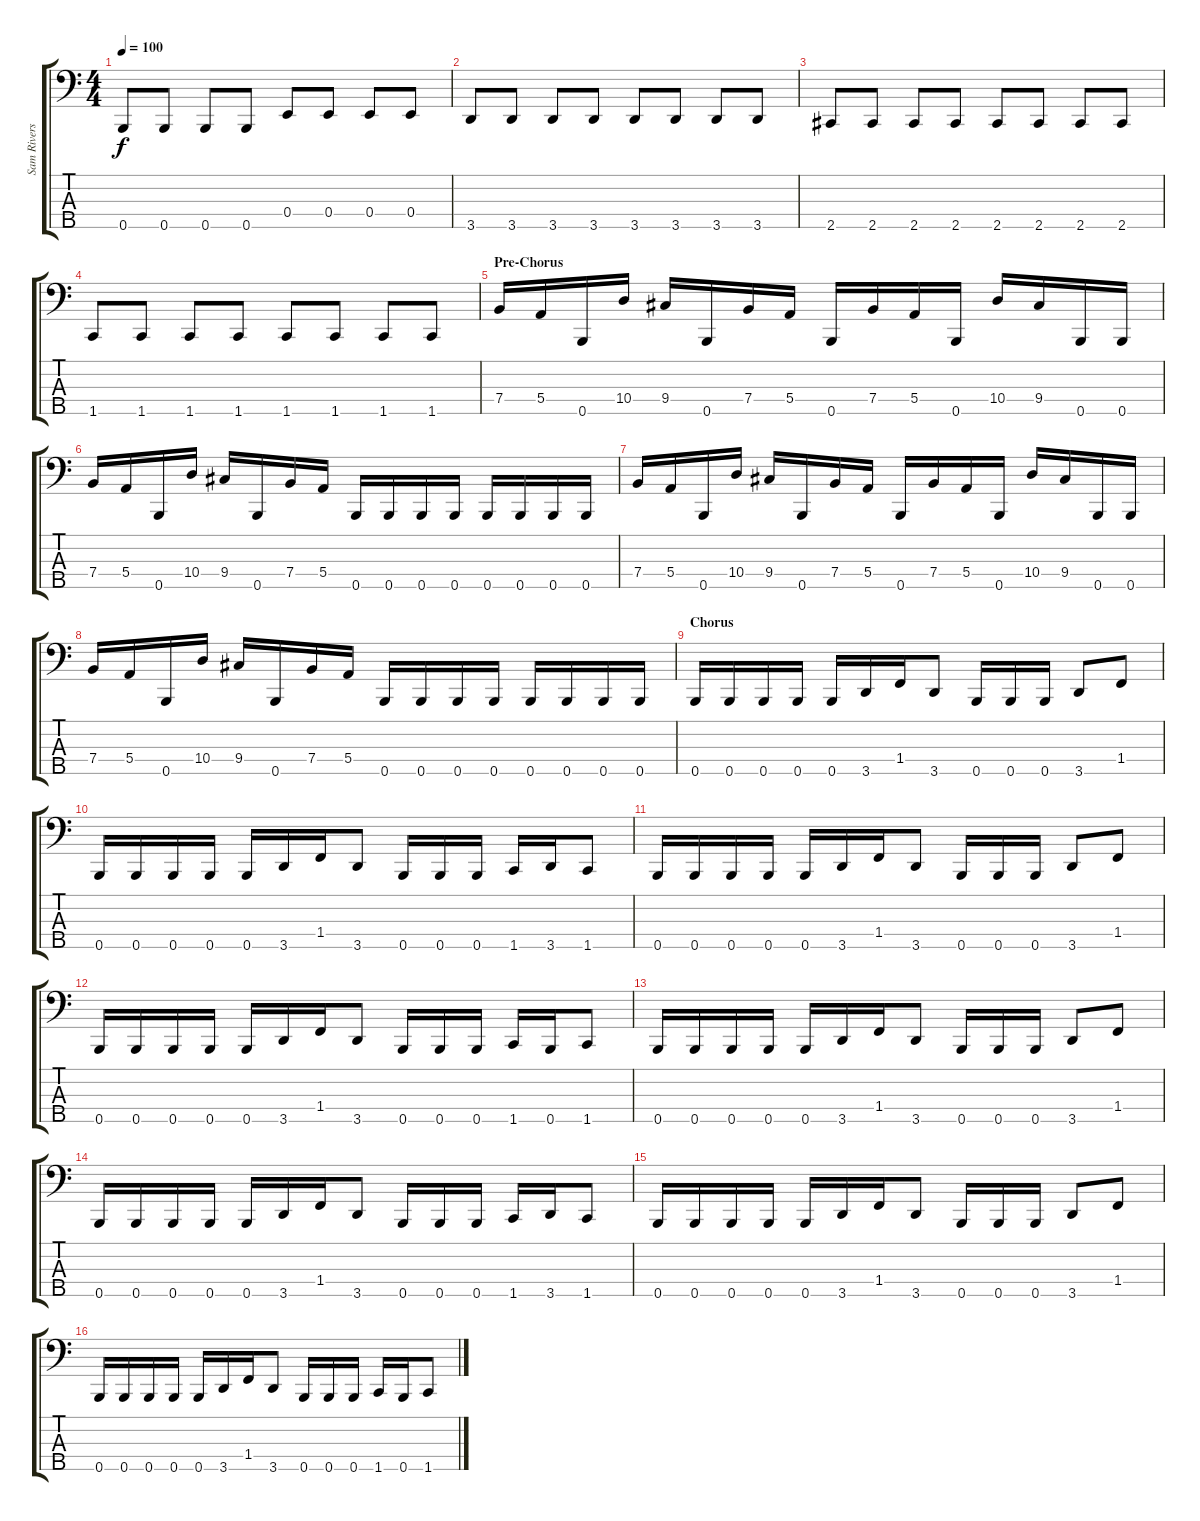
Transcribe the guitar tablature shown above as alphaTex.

\track ("Sam Rivers" "Sam Rivers") {instrument electricbassfinger}
\staff {score tabs}
\tuning (G2 D2 A1 E1 B0) {hide}
\ts (4 4)
\tempo 100
\clef f4
\ks c
0.5.8{dy f} 0.5.8 0.5.8 0.5.8 0.4.8 0.4.8 0.4.8 0.4.8 |
3.5.8 3.5.8 3.5.8 3.5.8 3.5.8 3.5.8 3.5.8 3.5.8 |
2.5.8 2.5.8 2.5.8 2.5.8 2.5.8 2.5.8 2.5.8 2.5.8 |
1.5.8 1.5.8 1.5.8 1.5.8 1.5.8 1.5.8 1.5.8 1.5.8 |
\section ("" "Pre-Chorus")
7.4.16 5.4.16 0.5.16 10.4.16 9.4.16 0.5.16 7.4.16 5.4.16 0.5.16 7.4.16 5.4.16 0.5.16 10.4.16 9.4.16 0.5.16 0.5.16 |
7.4.16 5.4.16 0.5.16 10.4.16 9.4.16 0.5.16 7.4.16 5.4.16 0.5.16 0.5.16 0.5.16 0.5.16 0.5.16 0.5.16 0.5.16 0.5.16 |
7.4.16 5.4.16 0.5.16 10.4.16 9.4.16 0.5.16 7.4.16 5.4.16 0.5.16 7.4.16 5.4.16 0.5.16 10.4.16 9.4.16 0.5.16 0.5.16 |
7.4.16 5.4.16 0.5.16 10.4.16 9.4.16 0.5.16 7.4.16 5.4.16 0.5.16 0.5.16 0.5.16 0.5.16 0.5.16 0.5.16 0.5.16 0.5.16 |
\section ("" "Chorus")
0.5.16 0.5.16 0.5.16 0.5.16 0.5.16 3.5.16 1.4.16 3.5.8 0.5.16 0.5.16 0.5.16 3.5.8 1.4.8 |
0.5.16 0.5.16 0.5.16 0.5.16 0.5.16 3.5.16 1.4.16 3.5.8 0.5.16 0.5.16 0.5.16 1.5.16 3.5.16 1.5.8 |
0.5.16 0.5.16 0.5.16 0.5.16 0.5.16 3.5.16 1.4.16 3.5.8 0.5.16 0.5.16 0.5.16 3.5.8 1.4.8 |
0.5.16 0.5.16 0.5.16 0.5.16 0.5.16 3.5.16 1.4.16 3.5.8 0.5.16 0.5.16 0.5.16 1.5.16 0.5.16 1.5.8 |
0.5.16 0.5.16 0.5.16 0.5.16 0.5.16 3.5.16 1.4.16 3.5.8 0.5.16 0.5.16 0.5.16 3.5.8 1.4.8 |
0.5.16 0.5.16 0.5.16 0.5.16 0.5.16 3.5.16 1.4.16 3.5.8 0.5.16 0.5.16 0.5.16 1.5.16 3.5.16 1.5.8 |
0.5.16 0.5.16 0.5.16 0.5.16 0.5.16 3.5.16 1.4.16 3.5.8 0.5.16 0.5.16 0.5.16 3.5.8 1.4.8 |
0.5.16 0.5.16 0.5.16 0.5.16 0.5.16 3.5.16 1.4.16 3.5.8 0.5.16 0.5.16 0.5.16 1.5.16 0.5.16 1.5.8
